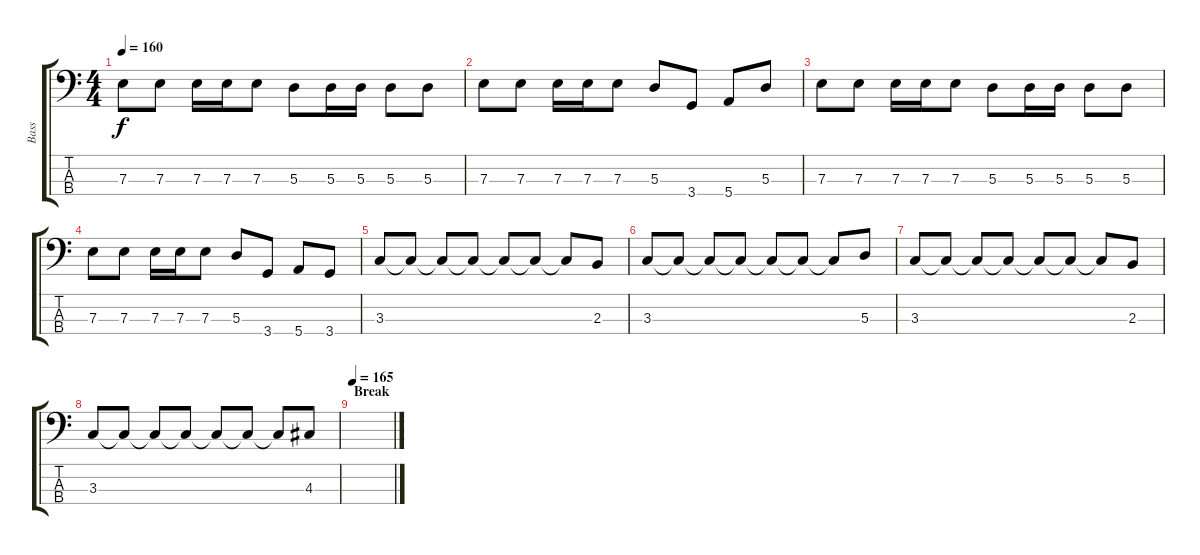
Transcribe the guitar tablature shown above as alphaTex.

\track ("Bass" "Bass") {instrument electricbassfinger}
\staff {score tabs}
\tuning (G2 D2 A1 E1) {hide}
\ts (4 4)
\tempo 160
\clef f4
\ks c
7.3.8{dy f} 7.3.8 7.3.16 7.3.16 7.3.8 5.3.8 5.3.16 5.3.16 5.3.8 5.3.8 |
7.3.8 7.3.8 7.3.16 7.3.16 7.3.8 5.3.8 3.4.8 5.4.8 5.3.8 |
7.3.8 7.3.8 7.3.16 7.3.16 7.3.8 5.3.8 5.3.16 5.3.16 5.3.8 5.3.8 |
7.3.8 7.3.8 7.3.16 7.3.16 7.3.8 5.3.8 3.4.8 5.4.8 3.4.8 |
3.3.8 3.3{t}.8 3.3{t}.8 3.3{t}.8 3.3{t}.8 3.3{t}.8 3.3{t}.8 2.3.8 |
3.3.8 3.3{t}.8 3.3{t}.8 3.3{t}.8 3.3{t}.8 3.3{t}.8 3.3{t}.8 5.3.8 |
3.3.8 3.3{t}.8 3.3{t}.8 3.3{t}.8 3.3{t}.8 3.3{t}.8 3.3{t}.8 2.3.8 |
3.3.8 3.3{t}.8 3.3{t}.8 3.3{t}.8 3.3{t}.8 3.3{t}.8 3.3{t}.8 4.3.8 |
\section ("" "Break")
\tempo 165
